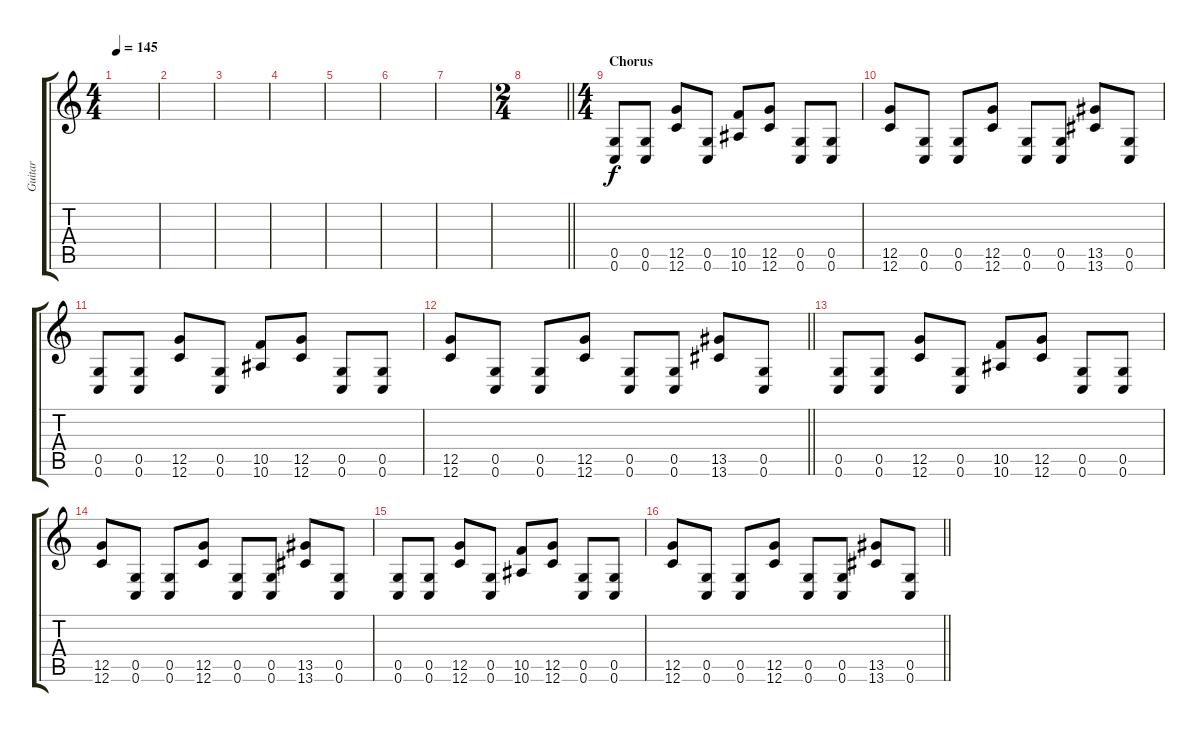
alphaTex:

\track ("Guitar" "Guitar") {instrument distortionguitar}
\staff {score tabs}
\tuning (D4 A3 F3 C3 G2 C2) {hide}
\ts (4 4)
\tempo 145
\clef g2
\ks c
|
|
|
|
|
|
|
\ts (2 4)
\barLineRight lightlight
|
\ts (4 4)
\section ("" "Chorus")
(0.5 0.6).8 (0.5 0.6).8 (12.5 12.6).8 (0.5 0.6).8 (10.5 10.6).8 (12.5 12.6).8 (0.5 0.6).8 (0.5 0.6).8 |
(12.5 12.6).8 (0.5 0.6).8 (0.5 0.6).8 (12.5 12.6).8 (0.5 0.6).8 (0.5 0.6).8 (13.5 13.6).8 (0.5 0.6).8 |
(0.5 0.6).8 (0.5 0.6).8 (12.5 12.6).8 (0.5 0.6).8 (10.5 10.6).8 (12.5 12.6).8 (0.5 0.6).8 (0.5 0.6).8 |
\barLineRight lightlight
(12.5 12.6).8 (0.5 0.6).8 (0.5 0.6).8 (12.5 12.6).8 (0.5 0.6).8 (0.5 0.6).8 (13.5 13.6).8 (0.5 0.6).8 |
(0.5 0.6).8 (0.5 0.6).8 (12.5 12.6).8 (0.5 0.6).8 (10.5 10.6).8 (12.5 12.6).8 (0.5 0.6).8 (0.5 0.6).8 |
(12.5 12.6).8 (0.5 0.6).8 (0.5 0.6).8 (12.5 12.6).8 (0.5 0.6).8 (0.5 0.6).8 (13.5 13.6).8 (0.5 0.6).8 |
(0.5 0.6).8 (0.5 0.6).8 (12.5 12.6).8 (0.5 0.6).8 (10.5 10.6).8 (12.5 12.6).8 (0.5 0.6).8 (0.5 0.6).8 |
\barLineRight lightlight
(12.5 12.6).8 (0.5 0.6).8 (0.5 0.6).8 (12.5 12.6).8 (0.5 0.6).8 (0.5 0.6).8 (13.5 13.6).8 (0.5 0.6).8
